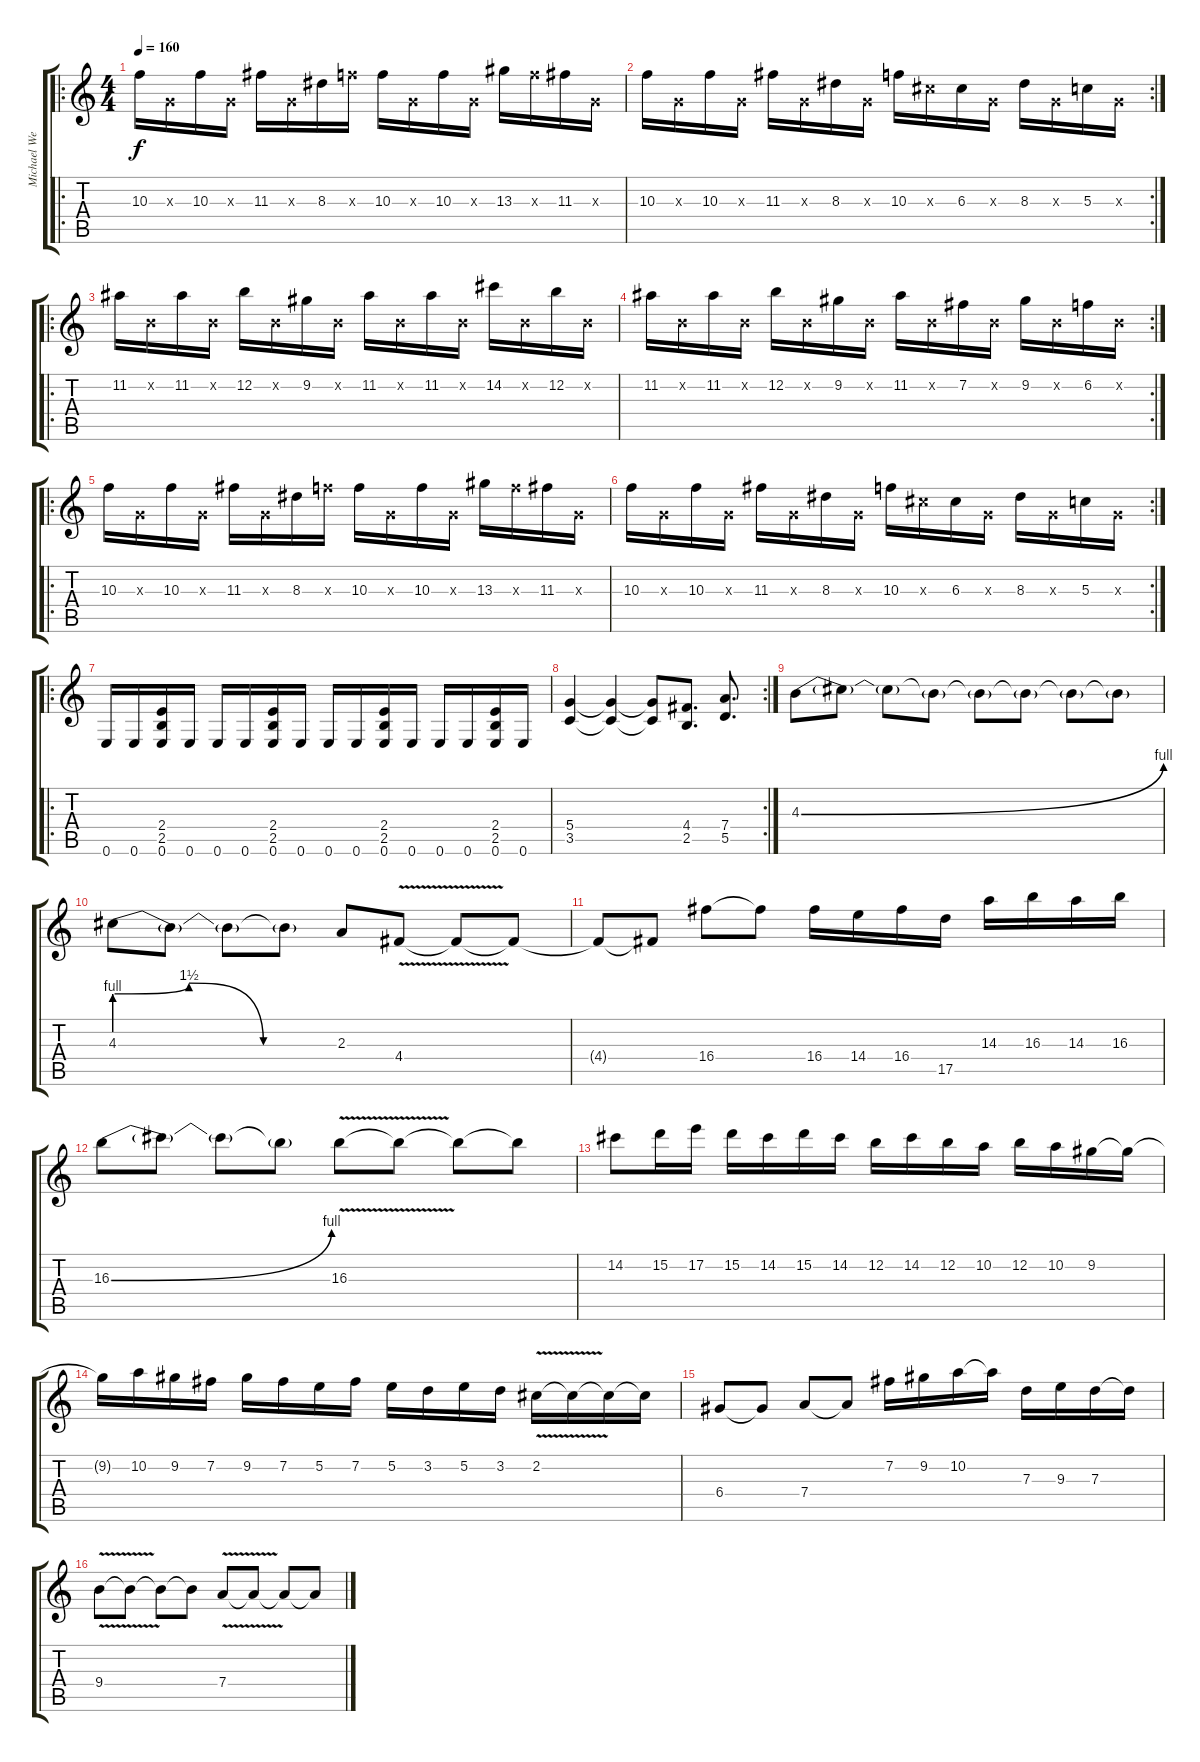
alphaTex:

\track ("Michael Weikath" "Michael We") {instrument distortionguitar}
\staff {score tabs}
\tuning (E4 B3 G3 D3 A2 E2) {hide}
\ro
\ts (4 4)
\tempo 160
\clef g2
\ks c
10.3.16{dy f} 0.3{x}.16 10.3.16 0.3{x}.16 11.3.16 0.3{x}.16 8.3.16 10.3{x}.16 10.3.16 0.3{x}.16 10.3.16 0.3{x}.16 13.3.16 10.3{x}.16 11.3.16 0.3{x}.16 |
\rc 2
10.3.16 0.3{x}.16 10.3.16 0.3{x}.16 11.3.16 0.3{x}.16 8.3.16 0.3{x}.16 10.3.16 6.3{x}.16 6.3.16 0.3{x}.16 8.3.16 0.3{x}.16 5.3.16 0.3{x}.16 |
\ro
11.2.16 0.2{x}.16 11.2.16 0.2{x}.16 12.2.16 0.2{x}.16 9.2.16 0.2{x}.16 11.2.16 0.2{x}.16 11.2.16 0.2{x}.16 14.2.16 0.2{x}.16 12.2.16 0.2{x}.16 |
\rc 2
11.2.16 0.2{x}.16 11.2.16 0.2{x}.16 12.2.16 0.2{x}.16 9.2.16 0.2{x}.16 11.2.16 0.2{x}.16 7.2.16 0.2{x}.16 9.2.16 0.2{x}.16 6.2.16 0.2{x}.16 |
\ro
10.3.16 0.3{x}.16 10.3.16 0.3{x}.16 11.3.16 0.3{x}.16 8.3.16 10.3{x}.16 10.3.16 0.3{x}.16 10.3.16 0.3{x}.16 13.3.16 10.3{x}.16 11.3.16 0.3{x}.16 |
\rc 2
10.3.16 0.3{x}.16 10.3.16 0.3{x}.16 11.3.16 0.3{x}.16 8.3.16 0.3{x}.16 10.3.16 6.3{x}.16 6.3.16 0.3{x}.16 8.3.16 0.3{x}.16 5.3.16 0.3{x}.16 |
\ro
0.6.16 0.6.16 (2.4 2.5 0.6).16 0.6.16 0.6.16 0.6.16 (2.4 2.5 0.6).16 0.6.16 0.6.16 0.6.16 (2.4 2.5 0.6).16 0.6.16 0.6.16 0.6.16 (2.4 2.5 0.6).16 0.6.16 |
\rc 2
(5.4 3.5).4 (5.4{t} 3.5{t}).4 (5.4{t} 3.5{t}).8 (4.4 2.5).8{d} (7.4 5.5).8{d} |
4.3{be (bend 0 0 60 4)}.8 4.3{t}.8 4.3{t}.8 4.3{t}.8 4.3{t}.8 4.3{t}.8 4.3{t}.8 4.3{t}.8 |
4.3{be (custom 0 4 20 6 40 0 60 0)}.8 4.3{t}.8 4.3{t}.8 4.3{t}.8 2.3.8 4.4{v}.8 4.4{t}.8 4.4{t}.8 |
4.4{t}.8 4.4{t}.8 16.4.8 16.4{t}.8 16.4.16 14.4.16 16.4.16 17.5.16 14.3.16 16.3.16 14.3.16 16.3.16 |
16.3{be (bend 0 0 60 4)}.8 16.3{t}.8 16.3{t}.8 16.3{t}.8 16.3{v}.8 16.3{t}.8 16.3{t}.8 16.3{t}.8 |
14.2.8 15.2.16 17.2.16 15.2.16 14.2.16 15.2.16 14.2.16 12.2.16 14.2.16 12.2.16 10.2.16 12.2.16 10.2.16 9.2.16 9.2{t}.16 |
9.2{t}.16 10.2.16 9.2.16 7.2.16 9.2.16 7.2.16 5.2.16 7.2.16 5.2.16 3.2.16 5.2.16 3.2.16 2.2{v}.16 2.2{t}.16 2.2{t}.16 2.2{t}.16 |
6.4.8 6.4{t}.8 7.4.8 7.4{t}.8 7.2.16 9.2.16 10.2.16 10.2{t}.16 7.3.16 9.3.16 7.3.16 7.3{t}.16 |
9.4{v}.8 9.4{t}.8 9.4{t}.8 9.4{t}.8 7.4{v}.8 7.4{t}.8 7.4{t}.8 7.4{t}.8
